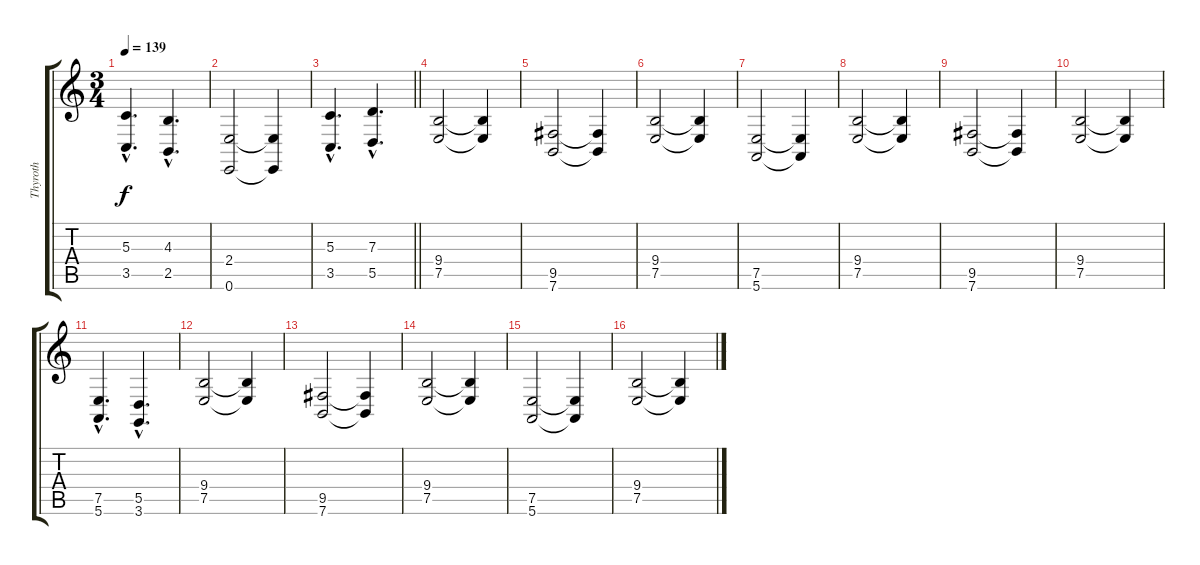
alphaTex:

\track ("Thyroth" "Thyroth") {instrument choiraahs}
\staff {score tabs}
\tuning (E4 B3 G3 D3 A2 E2) {hide}
\ts (3 4)
\tempo 139
\clef g2
\ks c
(5.3{hac} 3.5{hac}).4{d dy f} (4.3{hac} 2.5{hac}).4{d} |
(2.4 0.6).2 (2.4{t} 0.6{t}).4 |
\barLineRight lightlight
(5.3{hac} 3.5{hac}).4{d} (7.3{hac} 5.5{hac}).4{d} |
(9.4 7.5).2 (9.4{t} 7.5{t}).4 |
(9.5 7.6).2 (9.5{t} 7.6{t}).4 |
(9.4 7.5).2 (9.4{t} 7.5{t}).4 |
(7.5 5.6).2 (7.5{t} 5.6{t}).4 |
(9.4 7.5).2 (9.4{t} 7.5{t}).4 |
(9.5 7.6).2 (9.5{t} 7.6{t}).4 |
(9.4 7.5).2 (9.4{t} 7.5{t}).4 |
(7.5{hac} 5.6{hac}).4{d} (5.5{hac} 3.6{hac}).4{d} |
(9.4 7.5).2 (9.4{t} 7.5{t}).4 |
(9.5 7.6).2 (9.5{t} 7.6{t}).4 |
(9.4 7.5).2 (9.4{t} 7.5{t}).4 |
(7.5 5.6).2 (7.5{t} 5.6{t}).4 |
(9.4 7.5).2 (9.4{t} 7.5{t}).4
